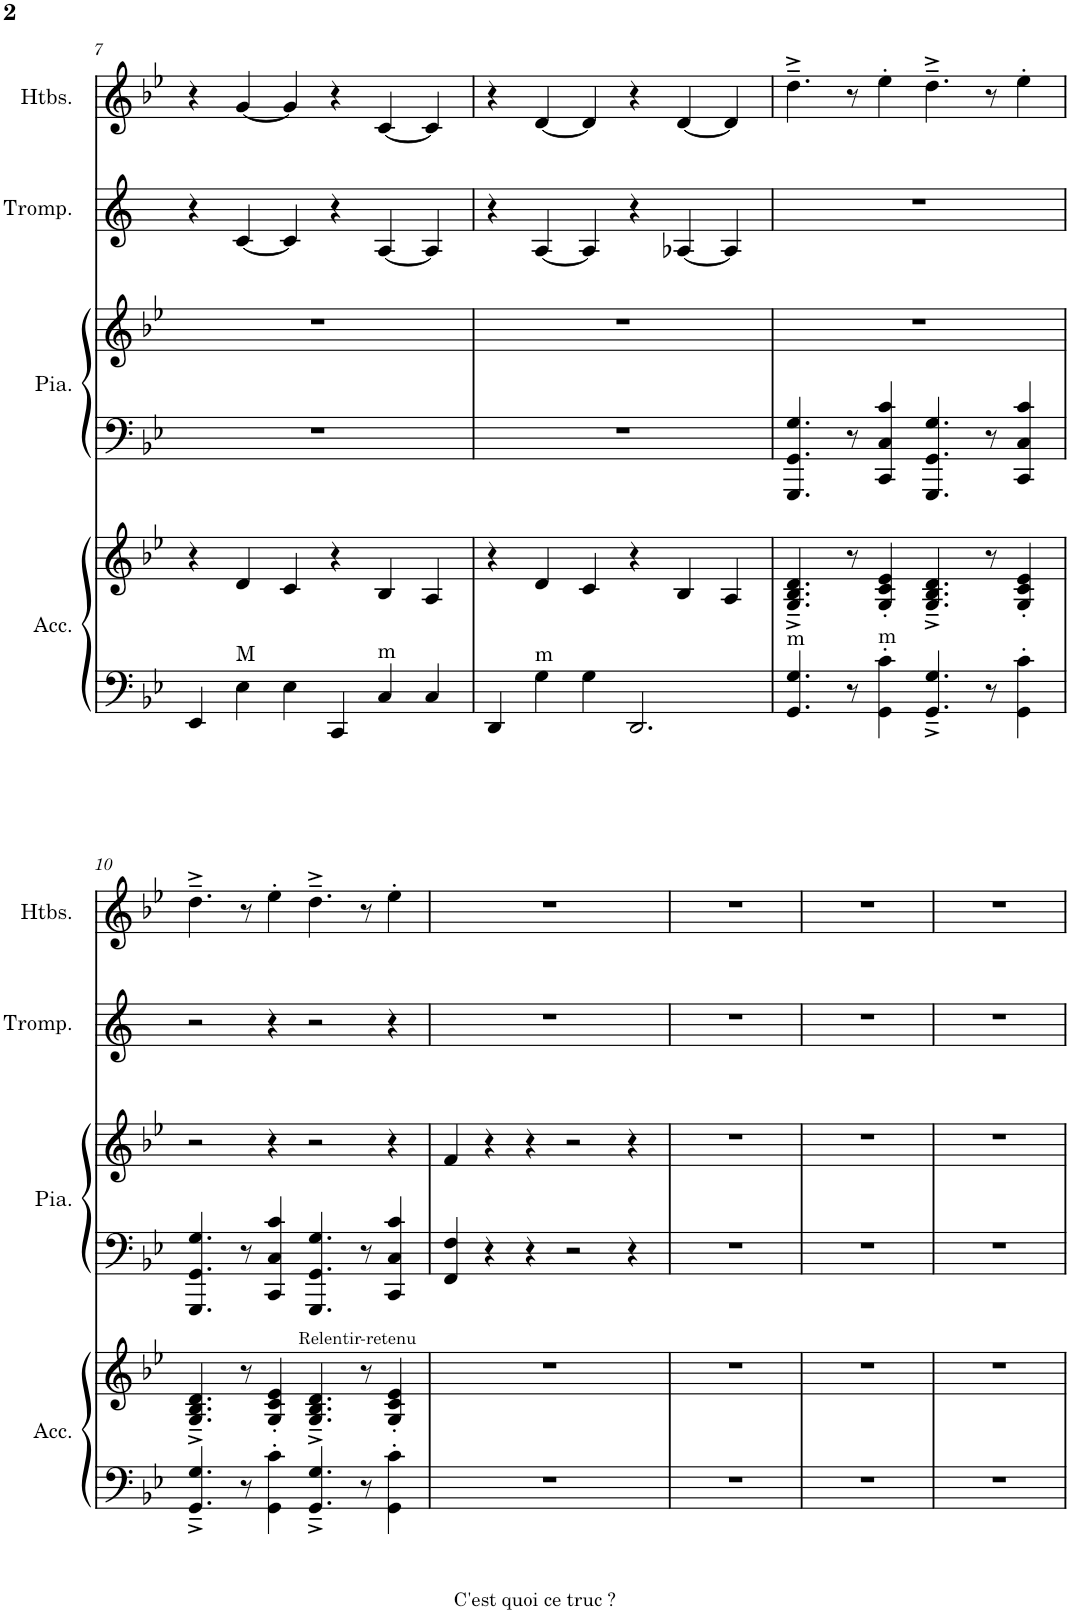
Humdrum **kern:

**kern	**kern	**kern	**kern	**kern	**kern
*part4	*part4	*part3	*part3	*part2	*part1
*staff6	*staff5	*staff4	*staff3	*staff2	*staff1
*I"Accordéon	*	*I"Piano à queue	*	*I"Trompette	*I"Hautbois
*I'Acc.	*	*I'Pia.	*	*I'Tromp.	*I'Htbs.
!!LO:PB:g=z
*clefF4	*clefG2	*clefF4	*clefG2	*clefG2	*clefG2
*	*	*	*	*Trd1c2	*
*k[b-e-]	*k[b-e-]	*k[b-e-]	*k[b-e-]	*k[]	*k[b-e-]
*M6/4	*M6/4	*M6/4	*M6/4	*M6/4	*M6/4
=7	=7	=7	=7	=7	=7
4EE-/	4r	1.r	1.r	4r	4r
!LO:TX:a:t=M	!	!	!	!	!
4E-\	4d/	.	.	[4c/	[4g/
4E-\	4c/	.	.	4c/]	4g/]
4CC/	4r	.	.	4r	4r
!LO:TX:a:t=m	!	!	!	!	!
4C/	4B-/	.	.	[4A/	[4c/
4C/	4A/	.	.	4A/]	4c/]
=8	=8	=8	=8	=8	=8
4DD/	4r	1.r	1.r	4r	4r
!LO:TX:a:t=m	!	!	!	!	!
4G\	4d/	.	.	[4A/	[4d/
4G\	4c/	.	.	4A/]	4d/]
2.DD/	4r	.	.	4r	4r
.	4B-/	.	.	[4A-X/	[4d/
.	4A/	.	.	4A-/]	4d/]
=9	=9	=9	=9	=9	=9
!LO:TX:a:t=m	!	!	!	!	!
4.GG/ 4.G/	4.G/~^ 4.B-/~^ 4.d/~^	4.GGG/ 4.GG/ 4.G/	1.r	1.r	4.dd~^\
8r	8r	8r	.	.	8r
!LO:TX:a:t=m	!	!	!	!	!
4GG\' 4c\'	4G/' 4c/' 4e-/'	4CC/ 4C/ 4c/	.	.	4ee-'\
4.GG/~^ 4.G/~^	4.G/~^ 4.B-/~^ 4.d/~^	4.GGG/ 4.GG/ 4.G/	.	.	4.dd~^\
8r	8r	8r	.	.	8r
4GG\' 4c\'	4G/' 4c/' 4e-/'	4CC/ 4C/ 4c/	.	.	4ee-'\
!!LO:LB:g=z
=10	=10	=10	=10	=10	=10
4.GG/~^ 4.G/~^	4.G/~^ 4.B-/~^ 4.d/~^	4.GGG/ 4.GG/ 4.G/	2r	2r	4.dd~^\
8r	8r	8r	.	.	8r
4GG\' 4c\'	4G/' 4c/' 4e-/'	4CC/ 4C/ 4c/	4r	4r	4ee-'\
!	!LO:TX:a:t=Relentir-retenu	!	!	!	!
4.GG/~^ 4.G/~^	4.G/~^ 4.B-/~^ 4.d/~^	4.GGG/ 4.GG/ 4.G/	2r	2r	4.dd~^\
8r	8r	8r	.	.	8r
4GG\' 4c\'	4G/' 4c/' 4e-/'	4CC/ 4C/ 4c/	4r	4r	4ee-'\
=11	=11	=11	=11	=11	=11
1.r	1.r	4FF/ 4F/	4f/	1.r	1.r
.	.	4r	4r	.	.
.	.	4r	4r	.	.
.	.	2r	2r	.	.
.	.	4r	4r	.	.
=12	=12	=12	=12	=12	=12
1.r	1.r	1.r	1.r	1.r	1.r
=13	=13	=13	=13	=13	=13
1.r	1.r	1.r	1.r	1.r	1.r
=14	=14	=14	=14	=14	=14
1.r	1.r	1.r	1.r	1.r	1.r
=	=	=	=	=	=
*-	*-	*-	*-	*-	*-
